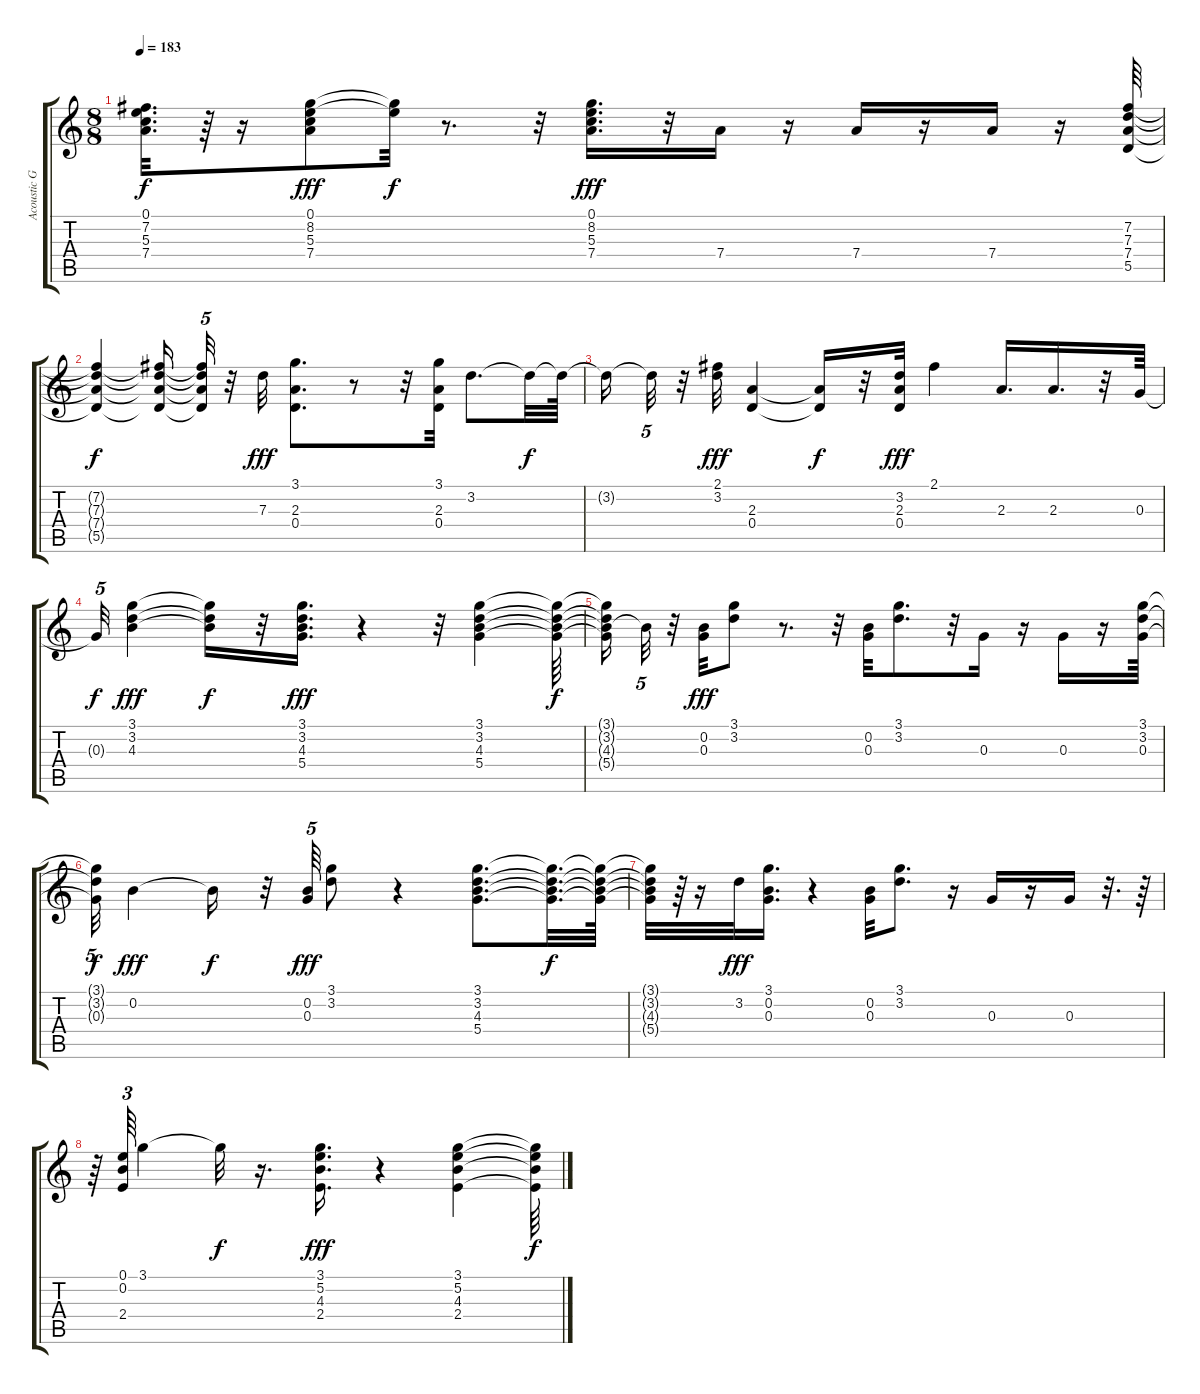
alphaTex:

\track ("Acoustic Guitar" "Acoustic G") {instrument acousticguitarsteel}
\staff {score tabs}
\tuning (E4 B3 G3 D3 A2 E2) {hide}
\ts (8 8)
\tempo 183
\clef g2
\ks c
(0.1{t} 7.2{t} 5.3{t} 7.4{t}).32{d dy f} r.64 r.16 (0.1 8.2 5.3 7.4).8{dy fff} (0.1{t} 8.2{t}).32{dy f} r.8{d} r.32 (0.1 8.2 5.3 7.4).16{d dy fff} r.32 7.4.16 r.16 7.4.16 r.16 7.4.16 r.16 (7.2 7.3 7.4 5.5).64 |
(7.2{t} 7.3{t} 7.4{t} 5.5{t}).4{dy f} (7.2{t} 7.3{t} 7.4{t} 5.5{t}).16 (7.2{t} 7.3{t} 7.4{t} 5.5{t}).32{tu (5 4)} r.32 7.3.32{dy fff} (3.1 2.3 0.4).8{d} r.8 r.32 (3.1 2.3 0.4).32 3.2.8{d} 3.2{t}.32{dy f} 3.2{t}.64 |
3.2{t}.16 3.2{t}.32{tu (5 4)} r.32 (2.1 3.2).32{dy fff} (2.3 0.4).4 (2.3{t} 0.4{t}).16{dy f} r.32 (3.2 2.3 0.4).32{dy fff} 2.1.4 2.3.16{d} 2.3.16{d} r.32 0.3.64 |
0.3{t}.32{tu (5 4) dy f} (3.1 3.2 4.3).4{dy fff} (3.1{t} 3.2{t} 4.3{t}).16{dy f} r.32 (3.1 3.2 4.3 5.4).16{d dy fff} r.4 r.32 (3.1 3.2 4.3 5.4).4 (3.1{t} 3.2{t} 4.3{t} 5.4{t}).64{dy f} |
(3.1{t} 3.2{t} 4.3{t} 5.4{t}).16 4.3{t}.32{tu (5 4)} r.32 (0.2 0.3).32{dy fff} (3.1 3.2).8 r.8{d} r.32 (0.2 0.3).32 (3.1 3.2).8{d} r.32 0.3.16 r.16 0.3.16 r.16 (3.1 3.2 0.3).64 |
(3.1{t} 3.2{t} 0.3{t}).32{tu (5 4) dy f} 0.2.4{dy fff} 0.2{t}.16{dy f} r.32 (0.2 0.3).64{tu (5 4) dy fff} (3.1 3.2).8 r.4 (3.1 3.2 4.3 5.4).8{d} (3.1{t} 3.2{t} 4.3{t} 5.4{t}).32{d dy f} (3.1{t} 3.2{t} 4.3{t} 5.4{t}).64 |
(3.1{t} 3.2{t} 4.3{t} 5.4{t}).32 r.64 r.16 3.2.32{dy fff} (3.1 0.2 0.3).16{d} r.4 (0.2 0.3).32 (3.1 3.2).8{d} r.16 0.3.16 r.16 0.3.16 r.32{d} r.64 |
r.64 (0.1 0.2 2.4).64{tu (3 2)} 3.1.4 3.1{t}.32{dy f} r.16{d} (3.1 5.2 4.3 2.4).16{d dy fff} r.4 (3.1 5.2 4.3 2.4).4 (3.1{t} 5.2{t} 4.3{t} 2.4{t}).64{dy f}
